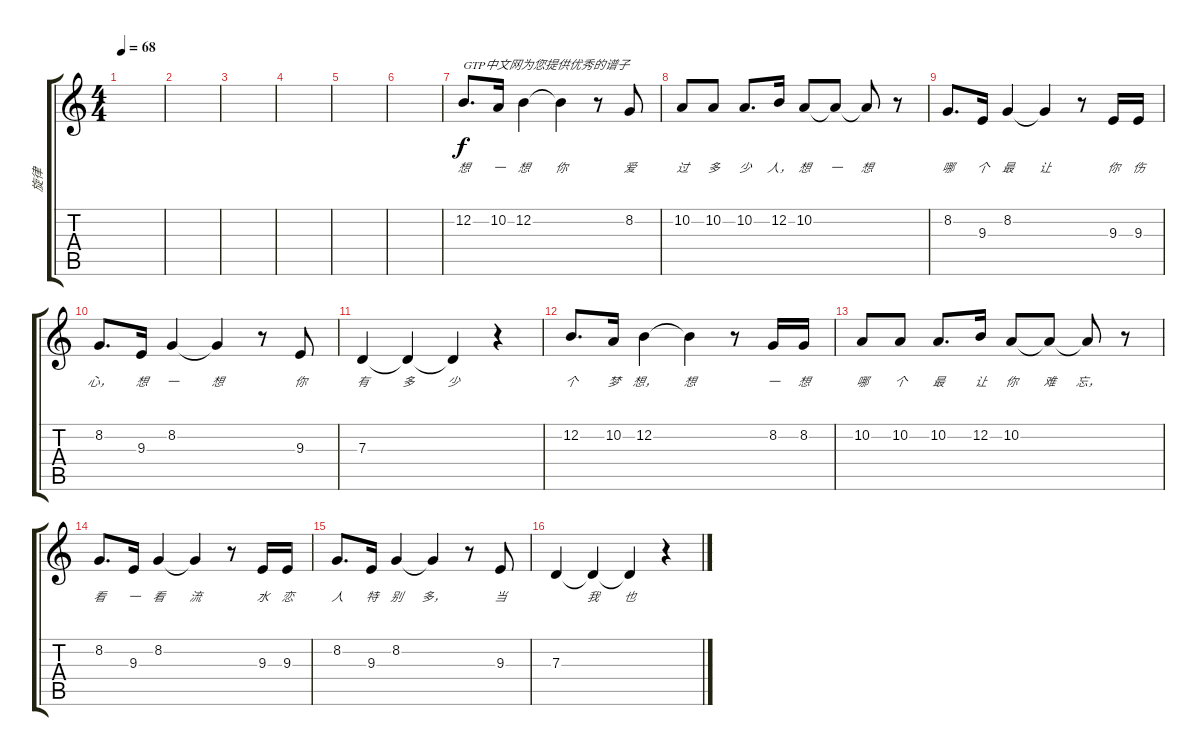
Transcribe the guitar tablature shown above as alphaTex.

\track ("旋律" "旋律") {instrument stringensemble1}
\staff {score tabs}
\tuning (E4 B3 G3 D3 A2 E2) {hide}
\ts (4 4)
\tempo 68
\clef g2
\ks c
|
|
|
|
|
|
12.2.8{d txt "GTP中文网为您提供优秀的谱子" lyrics (0 "想") lyrics (1 "") lyrics (2 "") lyrics (3 "") lyrics (4 "")} 10.2.16{lyrics (0 "一") lyrics (1 "") lyrics (2 "") lyrics (3 "") lyrics (4 "")} 12.2.4{lyrics (0 "想") lyrics (1 "") lyrics (2 "") lyrics (3 "") lyrics (4 "")} 12.2{t}.4{lyrics (0 "你") lyrics (1 "") lyrics (2 "") lyrics (3 "") lyrics (4 "")} r.8 8.2.8{lyrics (0 "爱") lyrics (1 "") lyrics (2 "") lyrics (3 "") lyrics (4 "")} |
10.2.8{lyrics (0 "过") lyrics (1 "") lyrics (2 "") lyrics (3 "") lyrics (4 "")} 10.2.8{lyrics (0 "多") lyrics (1 "") lyrics (2 "") lyrics (3 "") lyrics (4 "")} 10.2.8{d lyrics (0 "少") lyrics (1 "") lyrics (2 "") lyrics (3 "") lyrics (4 "")} 12.2.16{lyrics (0 "人，") lyrics (1 "") lyrics (2 "") lyrics (3 "") lyrics (4 "")} 10.2.8{lyrics (0 "想") lyrics (1 "") lyrics (2 "") lyrics (3 "") lyrics (4 "")} 10.2{t}.8{lyrics (0 "一") lyrics (1 "") lyrics (2 "") lyrics (3 "") lyrics (4 "")} 10.2{t}.8{lyrics (0 "想") lyrics (1 "") lyrics (2 "") lyrics (3 "") lyrics (4 "")} r.8 |
8.2.8{d lyrics (0 "哪") lyrics (1 "") lyrics (2 "") lyrics (3 "") lyrics (4 "")} 9.3.16{lyrics (0 "个") lyrics (1 "") lyrics (2 "") lyrics (3 "") lyrics (4 "")} 8.2.4{lyrics (0 "最") lyrics (1 "") lyrics (2 "") lyrics (3 "") lyrics (4 "")} 8.2{t}.4{lyrics (0 "让") lyrics (1 "") lyrics (2 "") lyrics (3 "") lyrics (4 "")} r.8 9.3.16{lyrics (0 "你") lyrics (1 "") lyrics (2 "") lyrics (3 "") lyrics (4 "")} 9.3.16{lyrics (0 "伤") lyrics (1 "") lyrics (2 "") lyrics (3 "") lyrics (4 "")} |
8.2.8{d lyrics (0 "心，") lyrics (1 "") lyrics (2 "") lyrics (3 "") lyrics (4 "")} 9.3.16{lyrics (0 "想") lyrics (1 "") lyrics (2 "") lyrics (3 "") lyrics (4 "")} 8.2.4{lyrics (0 "一") lyrics (1 "") lyrics (2 "") lyrics (3 "") lyrics (4 "")} 8.2{t}.4{lyrics (0 "想") lyrics (1 "") lyrics (2 "") lyrics (3 "") lyrics (4 "")} r.8 9.3.8{lyrics (0 "你") lyrics (1 "") lyrics (2 "") lyrics (3 "") lyrics (4 "")} |
7.3.4{lyrics (0 "有") lyrics (1 "") lyrics (2 "") lyrics (3 "") lyrics (4 "")} 7.3{t}.4{lyrics (0 "多") lyrics (1 "") lyrics (2 "") lyrics (3 "") lyrics (4 "")} 7.3{t}.4{lyrics (0 "少") lyrics (1 "") lyrics (2 "") lyrics (3 "") lyrics (4 "")} r.4 |
12.2.8{d lyrics (0 "个") lyrics (1 "") lyrics (2 "") lyrics (3 "") lyrics (4 "")} 10.2.16{lyrics (0 "梦") lyrics (1 "") lyrics (2 "") lyrics (3 "") lyrics (4 "")} 12.2.4{lyrics (0 "想，") lyrics (1 "") lyrics (2 "") lyrics (3 "") lyrics (4 "")} 12.2{t}.4{lyrics (0 "想") lyrics (1 "") lyrics (2 "") lyrics (3 "") lyrics (4 "")} r.8 8.2.16{lyrics (0 "一") lyrics (1 "") lyrics (2 "") lyrics (3 "") lyrics (4 "")} 8.2.16{lyrics (0 "想") lyrics (1 "") lyrics (2 "") lyrics (3 "") lyrics (4 "")} |
10.2.8{lyrics (0 "哪") lyrics (1 "") lyrics (2 "") lyrics (3 "") lyrics (4 "")} 10.2.8{lyrics (0 "个") lyrics (1 "") lyrics (2 "") lyrics (3 "") lyrics (4 "")} 10.2.8{d lyrics (0 "最") lyrics (1 "") lyrics (2 "") lyrics (3 "") lyrics (4 "")} 12.2.16{lyrics (0 "让") lyrics (1 "") lyrics (2 "") lyrics (3 "") lyrics (4 "")} 10.2.8{lyrics (0 "你") lyrics (1 "") lyrics (2 "") lyrics (3 "") lyrics (4 "")} 10.2{t}.8{lyrics (0 "难") lyrics (1 "") lyrics (2 "") lyrics (3 "") lyrics (4 "")} 10.2{t}.8{lyrics (0 "忘，") lyrics (1 "") lyrics (2 "") lyrics (3 "") lyrics (4 "")} r.8 |
8.2.8{d lyrics (0 "看") lyrics (1 "") lyrics (2 "") lyrics (3 "") lyrics (4 "")} 9.3.16{lyrics (0 "一") lyrics (1 "") lyrics (2 "") lyrics (3 "") lyrics (4 "")} 8.2.4{lyrics (0 "看") lyrics (1 "") lyrics (2 "") lyrics (3 "") lyrics (4 "")} 8.2{t}.4{lyrics (0 "流") lyrics (1 "") lyrics (2 "") lyrics (3 "") lyrics (4 "")} r.8 9.3.16{lyrics (0 "水") lyrics (1 "") lyrics (2 "") lyrics (3 "") lyrics (4 "")} 9.3.16{lyrics (0 "恋") lyrics (1 "") lyrics (2 "") lyrics (3 "") lyrics (4 "")} |
8.2.8{d lyrics (0 "人") lyrics (1 "") lyrics (2 "") lyrics (3 "") lyrics (4 "")} 9.3.16{lyrics (0 "特") lyrics (1 "") lyrics (2 "") lyrics (3 "") lyrics (4 "")} 8.2.4{lyrics (0 "别") lyrics (1 "") lyrics (2 "") lyrics (3 "") lyrics (4 "")} 8.2{t}.4{lyrics (0 "多，") lyrics (1 "") lyrics (2 "") lyrics (3 "") lyrics (4 "")} r.8 9.3.8{lyrics (0 "当") lyrics (1 "") lyrics (2 "") lyrics (3 "") lyrics (4 "")} |
7.3.4{lyrics (0 "") lyrics (1 "") lyrics (2 "") lyrics (3 "") lyrics (4 "")} 7.3{t}.4{lyrics (0 "我") lyrics (1 "") lyrics (2 "") lyrics (3 "") lyrics (4 "")} 7.3{t}.4{lyrics (0 "也") lyrics (1 "") lyrics (2 "") lyrics (3 "") lyrics (4 "")} r.4
